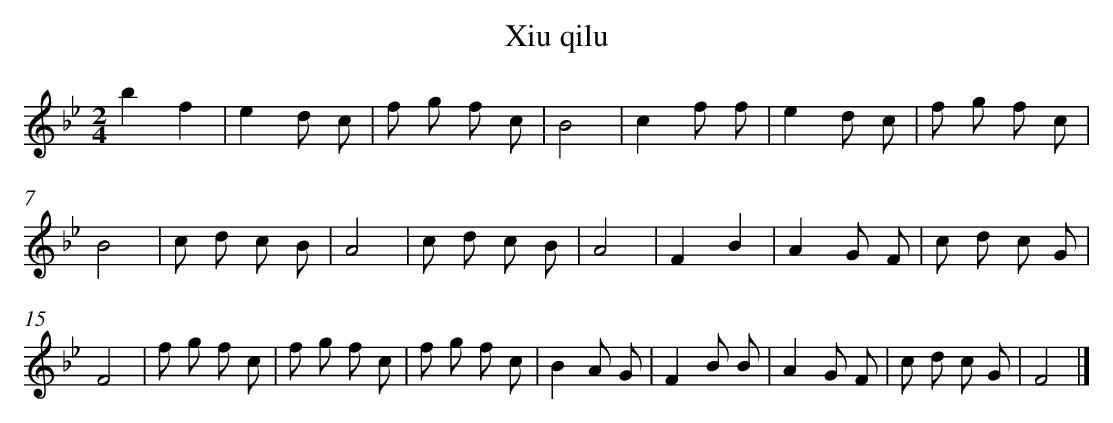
X:1
T: Xiu qilu
L: 1/8
M: 2/4
K: Bb
b2f2 [I:setbarnb 1]|
e2d c |
f g f c |
B4 |
c2f f |
e2d c |
f g f c |
B4 |
c d c B |
A4 |
c d c B |
A4 |
F2B2 |
A2G F |
c d c G |
F4 |
f g f c |
f g f c |
f g f c |
B2A G |
F2B B |
A2G F |
c d c G |
F4 |]
